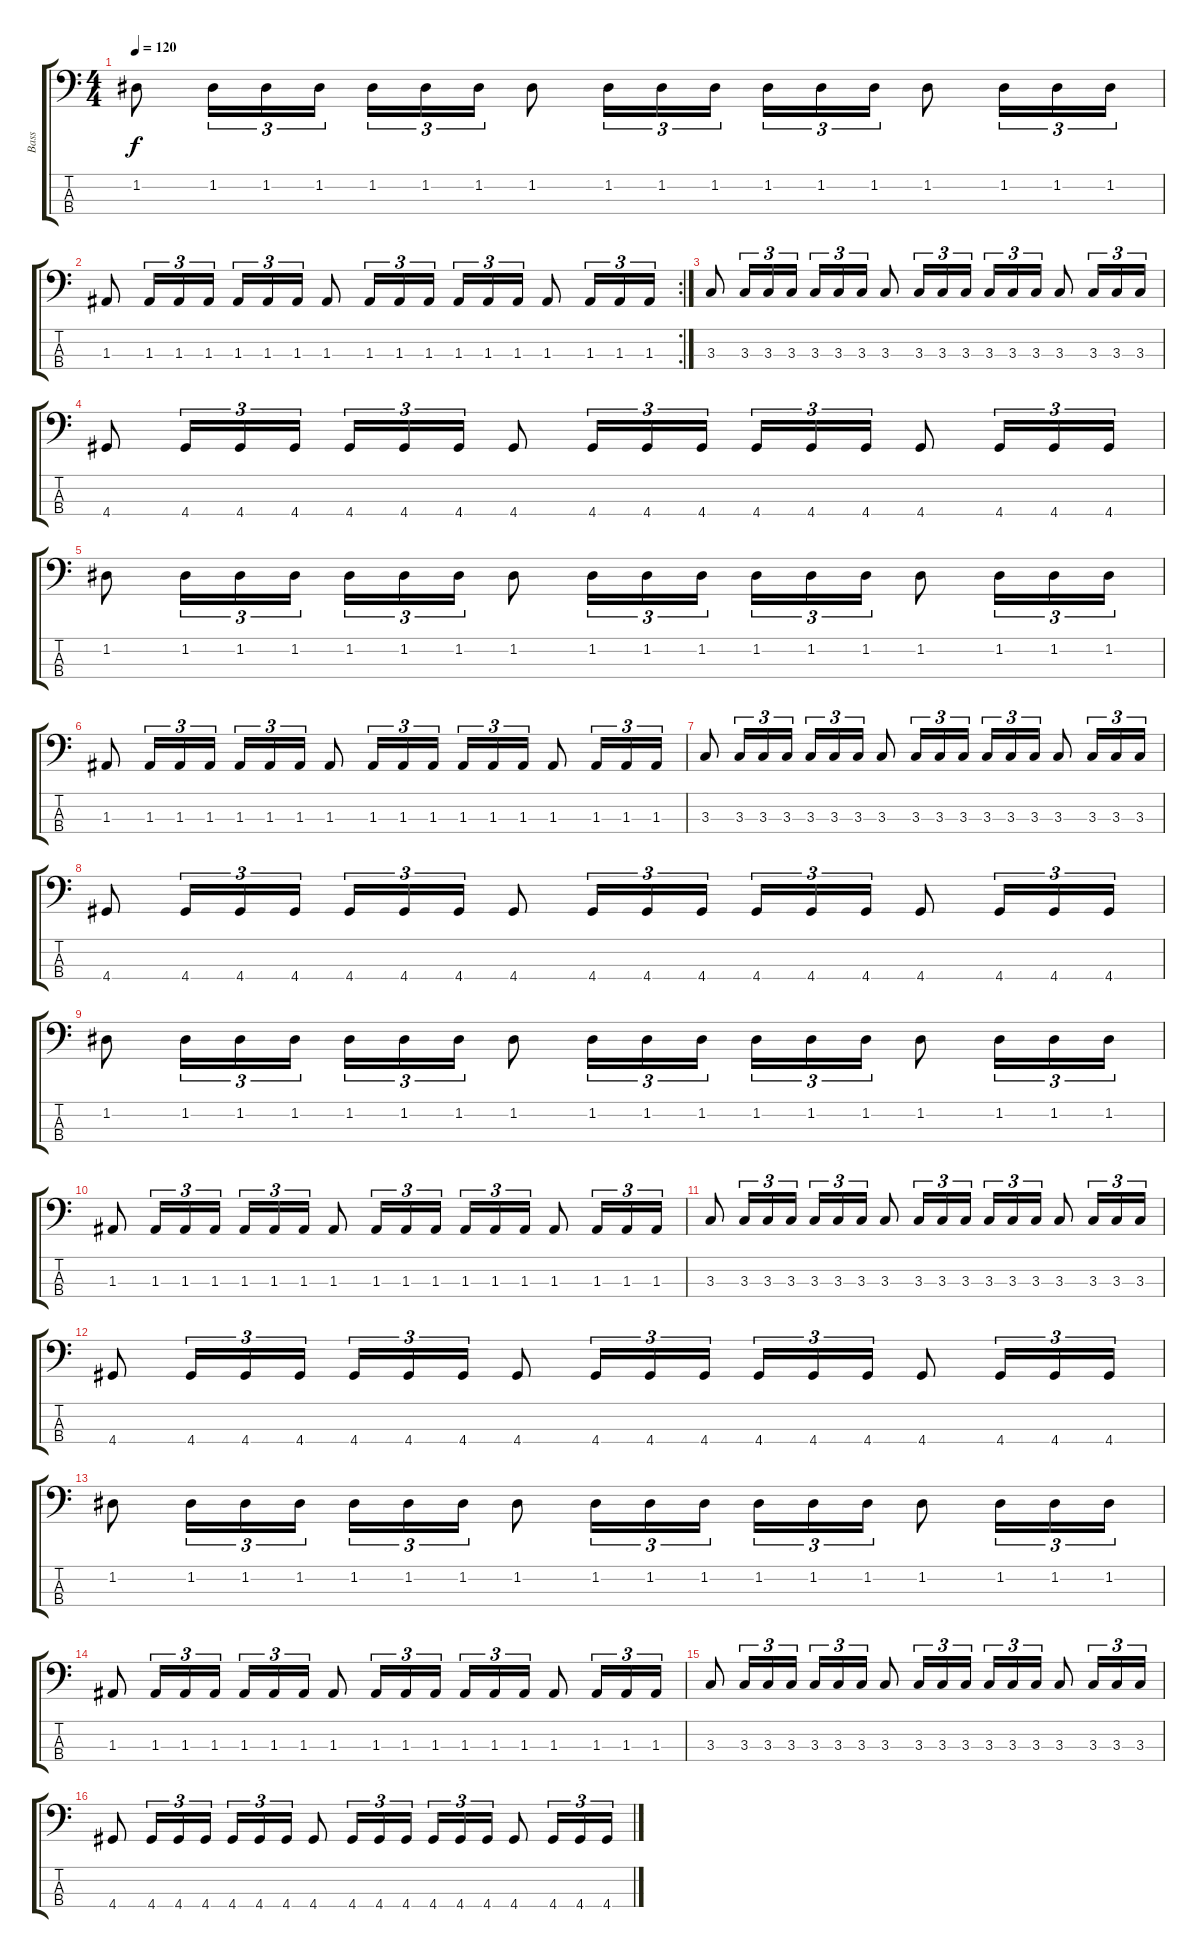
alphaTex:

\track ("Bass" "Bass") {instrument electricbassfinger}
\staff {score tabs}
\tuning (G2 D2 A1 E1) {hide}
\ts (4 4)
\tempo 120
\clef f4
\ks c
1.2.8{dy f} 1.2.16{tu (3 2)} 1.2.16{tu (3 2)} 1.2.16{tu (3 2)} 1.2.16{tu (3 2)} 1.2.16{tu (3 2)} 1.2.16{tu (3 2)} 1.2.8 1.2.16{tu (3 2)} 1.2.16{tu (3 2)} 1.2.16{tu (3 2)} 1.2.16{tu (3 2)} 1.2.16{tu (3 2)} 1.2.16{tu (3 2)} 1.2.8 1.2.16{tu (3 2)} 1.2.16{tu (3 2)} 1.2.16{tu (3 2)} |
\rc 2
1.3.8 1.3.16{tu (3 2)} 1.3.16{tu (3 2)} 1.3.16{tu (3 2)} 1.3.16{tu (3 2)} 1.3.16{tu (3 2)} 1.3.16{tu (3 2)} 1.3.8 1.3.16{tu (3 2)} 1.3.16{tu (3 2)} 1.3.16{tu (3 2)} 1.3.16{tu (3 2)} 1.3.16{tu (3 2)} 1.3.16{tu (3 2)} 1.3.8 1.3.16{tu (3 2)} 1.3.16{tu (3 2)} 1.3.16{tu (3 2)} |
3.3.8 3.3.16{tu (3 2)} 3.3.16{tu (3 2)} 3.3.16{tu (3 2)} 3.3.16{tu (3 2)} 3.3.16{tu (3 2)} 3.3.16{tu (3 2)} 3.3.8 3.3.16{tu (3 2)} 3.3.16{tu (3 2)} 3.3.16{tu (3 2)} 3.3.16{tu (3 2)} 3.3.16{tu (3 2)} 3.3.16{tu (3 2)} 3.3.8 3.3.16{tu (3 2)} 3.3.16{tu (3 2)} 3.3.16{tu (3 2)} |
4.4.8 4.4.16{tu (3 2)} 4.4.16{tu (3 2)} 4.4.16{tu (3 2)} 4.4.16{tu (3 2)} 4.4.16{tu (3 2)} 4.4.16{tu (3 2)} 4.4.8 4.4.16{tu (3 2)} 4.4.16{tu (3 2)} 4.4.16{tu (3 2)} 4.4.16{tu (3 2)} 4.4.16{tu (3 2)} 4.4.16{tu (3 2)} 4.4.8 4.4.16{tu (3 2)} 4.4.16{tu (3 2)} 4.4.16{tu (3 2)} |
1.2.8 1.2.16{tu (3 2)} 1.2.16{tu (3 2)} 1.2.16{tu (3 2)} 1.2.16{tu (3 2)} 1.2.16{tu (3 2)} 1.2.16{tu (3 2)} 1.2.8 1.2.16{tu (3 2)} 1.2.16{tu (3 2)} 1.2.16{tu (3 2)} 1.2.16{tu (3 2)} 1.2.16{tu (3 2)} 1.2.16{tu (3 2)} 1.2.8 1.2.16{tu (3 2)} 1.2.16{tu (3 2)} 1.2.16{tu (3 2)} |
1.3.8 1.3.16{tu (3 2)} 1.3.16{tu (3 2)} 1.3.16{tu (3 2)} 1.3.16{tu (3 2)} 1.3.16{tu (3 2)} 1.3.16{tu (3 2)} 1.3.8 1.3.16{tu (3 2)} 1.3.16{tu (3 2)} 1.3.16{tu (3 2)} 1.3.16{tu (3 2)} 1.3.16{tu (3 2)} 1.3.16{tu (3 2)} 1.3.8 1.3.16{tu (3 2)} 1.3.16{tu (3 2)} 1.3.16{tu (3 2)} |
3.3.8 3.3.16{tu (3 2)} 3.3.16{tu (3 2)} 3.3.16{tu (3 2)} 3.3.16{tu (3 2)} 3.3.16{tu (3 2)} 3.3.16{tu (3 2)} 3.3.8 3.3.16{tu (3 2)} 3.3.16{tu (3 2)} 3.3.16{tu (3 2)} 3.3.16{tu (3 2)} 3.3.16{tu (3 2)} 3.3.16{tu (3 2)} 3.3.8 3.3.16{tu (3 2)} 3.3.16{tu (3 2)} 3.3.16{tu (3 2)} |
4.4.8 4.4.16{tu (3 2)} 4.4.16{tu (3 2)} 4.4.16{tu (3 2)} 4.4.16{tu (3 2)} 4.4.16{tu (3 2)} 4.4.16{tu (3 2)} 4.4.8 4.4.16{tu (3 2)} 4.4.16{tu (3 2)} 4.4.16{tu (3 2)} 4.4.16{tu (3 2)} 4.4.16{tu (3 2)} 4.4.16{tu (3 2)} 4.4.8 4.4.16{tu (3 2)} 4.4.16{tu (3 2)} 4.4.16{tu (3 2)} |
1.2.8 1.2.16{tu (3 2)} 1.2.16{tu (3 2)} 1.2.16{tu (3 2)} 1.2.16{tu (3 2)} 1.2.16{tu (3 2)} 1.2.16{tu (3 2)} 1.2.8 1.2.16{tu (3 2)} 1.2.16{tu (3 2)} 1.2.16{tu (3 2)} 1.2.16{tu (3 2)} 1.2.16{tu (3 2)} 1.2.16{tu (3 2)} 1.2.8 1.2.16{tu (3 2)} 1.2.16{tu (3 2)} 1.2.16{tu (3 2)} |
1.3.8 1.3.16{tu (3 2)} 1.3.16{tu (3 2)} 1.3.16{tu (3 2)} 1.3.16{tu (3 2)} 1.3.16{tu (3 2)} 1.3.16{tu (3 2)} 1.3.8 1.3.16{tu (3 2)} 1.3.16{tu (3 2)} 1.3.16{tu (3 2)} 1.3.16{tu (3 2)} 1.3.16{tu (3 2)} 1.3.16{tu (3 2)} 1.3.8 1.3.16{tu (3 2)} 1.3.16{tu (3 2)} 1.3.16{tu (3 2)} |
3.3.8 3.3.16{tu (3 2)} 3.3.16{tu (3 2)} 3.3.16{tu (3 2)} 3.3.16{tu (3 2)} 3.3.16{tu (3 2)} 3.3.16{tu (3 2)} 3.3.8 3.3.16{tu (3 2)} 3.3.16{tu (3 2)} 3.3.16{tu (3 2)} 3.3.16{tu (3 2)} 3.3.16{tu (3 2)} 3.3.16{tu (3 2)} 3.3.8 3.3.16{tu (3 2)} 3.3.16{tu (3 2)} 3.3.16{tu (3 2)} |
4.4.8 4.4.16{tu (3 2)} 4.4.16{tu (3 2)} 4.4.16{tu (3 2)} 4.4.16{tu (3 2)} 4.4.16{tu (3 2)} 4.4.16{tu (3 2)} 4.4.8 4.4.16{tu (3 2)} 4.4.16{tu (3 2)} 4.4.16{tu (3 2)} 4.4.16{tu (3 2)} 4.4.16{tu (3 2)} 4.4.16{tu (3 2)} 4.4.8 4.4.16{tu (3 2)} 4.4.16{tu (3 2)} 4.4.16{tu (3 2)} |
1.2.8 1.2.16{tu (3 2)} 1.2.16{tu (3 2)} 1.2.16{tu (3 2)} 1.2.16{tu (3 2)} 1.2.16{tu (3 2)} 1.2.16{tu (3 2)} 1.2.8 1.2.16{tu (3 2)} 1.2.16{tu (3 2)} 1.2.16{tu (3 2)} 1.2.16{tu (3 2)} 1.2.16{tu (3 2)} 1.2.16{tu (3 2)} 1.2.8 1.2.16{tu (3 2)} 1.2.16{tu (3 2)} 1.2.16{tu (3 2)} |
1.3.8 1.3.16{tu (3 2)} 1.3.16{tu (3 2)} 1.3.16{tu (3 2)} 1.3.16{tu (3 2)} 1.3.16{tu (3 2)} 1.3.16{tu (3 2)} 1.3.8 1.3.16{tu (3 2)} 1.3.16{tu (3 2)} 1.3.16{tu (3 2)} 1.3.16{tu (3 2)} 1.3.16{tu (3 2)} 1.3.16{tu (3 2)} 1.3.8 1.3.16{tu (3 2)} 1.3.16{tu (3 2)} 1.3.16{tu (3 2)} |
3.3.8 3.3.16{tu (3 2)} 3.3.16{tu (3 2)} 3.3.16{tu (3 2)} 3.3.16{tu (3 2)} 3.3.16{tu (3 2)} 3.3.16{tu (3 2)} 3.3.8 3.3.16{tu (3 2)} 3.3.16{tu (3 2)} 3.3.16{tu (3 2)} 3.3.16{tu (3 2)} 3.3.16{tu (3 2)} 3.3.16{tu (3 2)} 3.3.8 3.3.16{tu (3 2)} 3.3.16{tu (3 2)} 3.3.16{tu (3 2)} |
4.4.8 4.4.16{tu (3 2)} 4.4.16{tu (3 2)} 4.4.16{tu (3 2)} 4.4.16{tu (3 2)} 4.4.16{tu (3 2)} 4.4.16{tu (3 2)} 4.4.8 4.4.16{tu (3 2)} 4.4.16{tu (3 2)} 4.4.16{tu (3 2)} 4.4.16{tu (3 2)} 4.4.16{tu (3 2)} 4.4.16{tu (3 2)} 4.4.8 4.4.16{tu (3 2)} 4.4.16{tu (3 2)} 4.4.16{tu (3 2)}
